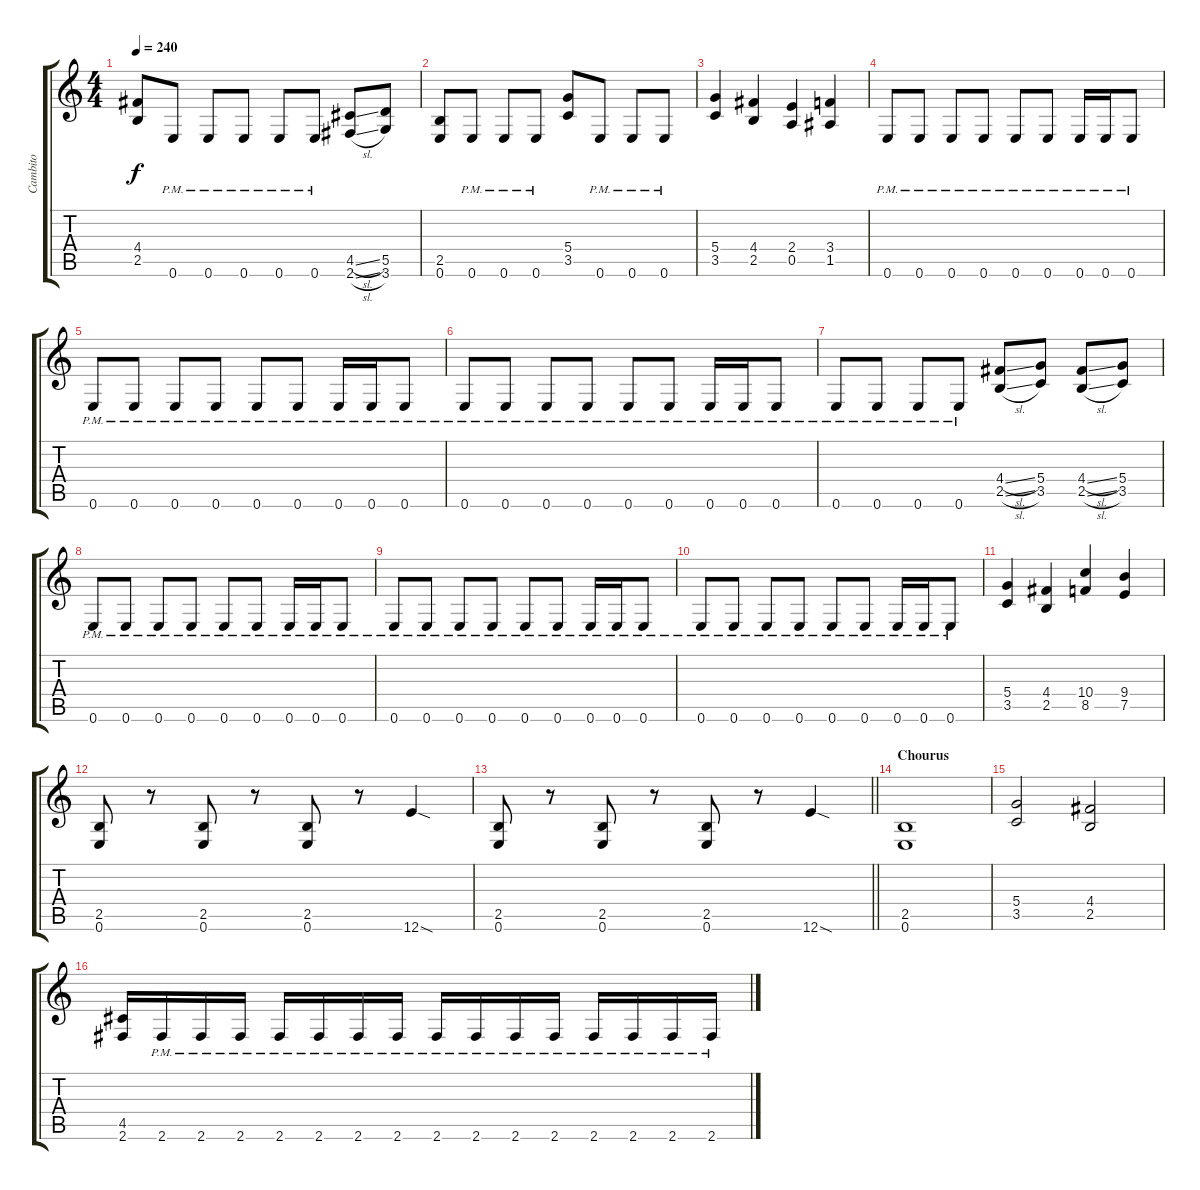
\track ("Cambito" "Cambito") {instrument distortionguitar}
\staff {score tabs}
\tuning (E4 B3 G3 D3 A2 E2) {hide}
\ts (4 4)
\tempo 240
\clef g2
\ks c
(4.4 2.5).8{dy f} 0.6{pm}.8 0.6{pm}.8 0.6{pm}.8 0.6{pm}.8 0.6{pm}.8 (4.5{sl} 2.6{sl}).8 (5.5 3.6).8 |
(2.5 0.6).8 0.6{pm}.8 0.6{pm}.8 0.6{pm}.8 (5.4 3.5).8 0.6{pm}.8 0.6{pm}.8 0.6{pm}.8 |
(5.4 3.5).4 (4.4 2.5).4 (2.4 0.5).4 (3.4 1.5).4 |
0.6{pm}.8 0.6{pm}.8 0.6{pm}.8 0.6{pm}.8 0.6{pm}.8 0.6{pm}.8 0.6{pm}.16 0.6{pm}.16 0.6{pm}.8 |
0.6{pm}.8 0.6{pm}.8 0.6{pm}.8 0.6{pm}.8 0.6{pm}.8 0.6{pm}.8 0.6{pm}.16 0.6{pm}.16 0.6{pm}.8 |
0.6{pm}.8 0.6{pm}.8 0.6{pm}.8 0.6{pm}.8 0.6{pm}.8 0.6{pm}.8 0.6{pm}.16 0.6{pm}.16 0.6{pm}.8 |
0.6{pm}.8 0.6{pm}.8 0.6{pm}.8 0.6{pm}.8 (4.4{sl} 2.5{sl}).8 (5.4 3.5).8 (4.4{sl} 2.5{sl}).8 (5.4 3.5).8 |
0.6{pm}.8 0.6{pm}.8 0.6{pm}.8 0.6{pm}.8 0.6{pm}.8 0.6{pm}.8 0.6{pm}.16 0.6{pm}.16 0.6{pm}.8 |
0.6{pm}.8 0.6{pm}.8 0.6{pm}.8 0.6{pm}.8 0.6{pm}.8 0.6{pm}.8 0.6{pm}.16 0.6{pm}.16 0.6{pm}.8 |
0.6{pm}.8 0.6{pm}.8 0.6{pm}.8 0.6{pm}.8 0.6{pm}.8 0.6{pm}.8 0.6{pm}.16 0.6{pm}.16 0.6{pm}.8 |
(5.4 3.5).4 (4.4 2.5).4 (10.4 8.5).4 (9.4 7.5).4 |
(2.5 0.6).8 r.8 (2.5 0.6).8 r.8 (2.5 0.6).8 r.8 12.6{sod}.4 |
\barLineRight lightlight
(2.5 0.6).8 r.8 (2.5 0.6).8 r.8 (2.5 0.6).8 r.8 12.6{sod}.4 |
\section ("" "Chourus")
(2.5 0.6).1{balance 0} |
(5.4 3.5).2 (4.4 2.5).2 |
(4.5 2.6).16 2.6{pm}.16 2.6{pm}.16 2.6{pm}.16 2.6{pm}.16 2.6{pm}.16 2.6{pm}.16 2.6{pm}.16 2.6{pm}.16 2.6{pm}.16 2.6{pm}.16 2.6{pm}.16 2.6{pm}.16 2.6{pm}.16 2.6{pm}.16 2.6{pm}.16
